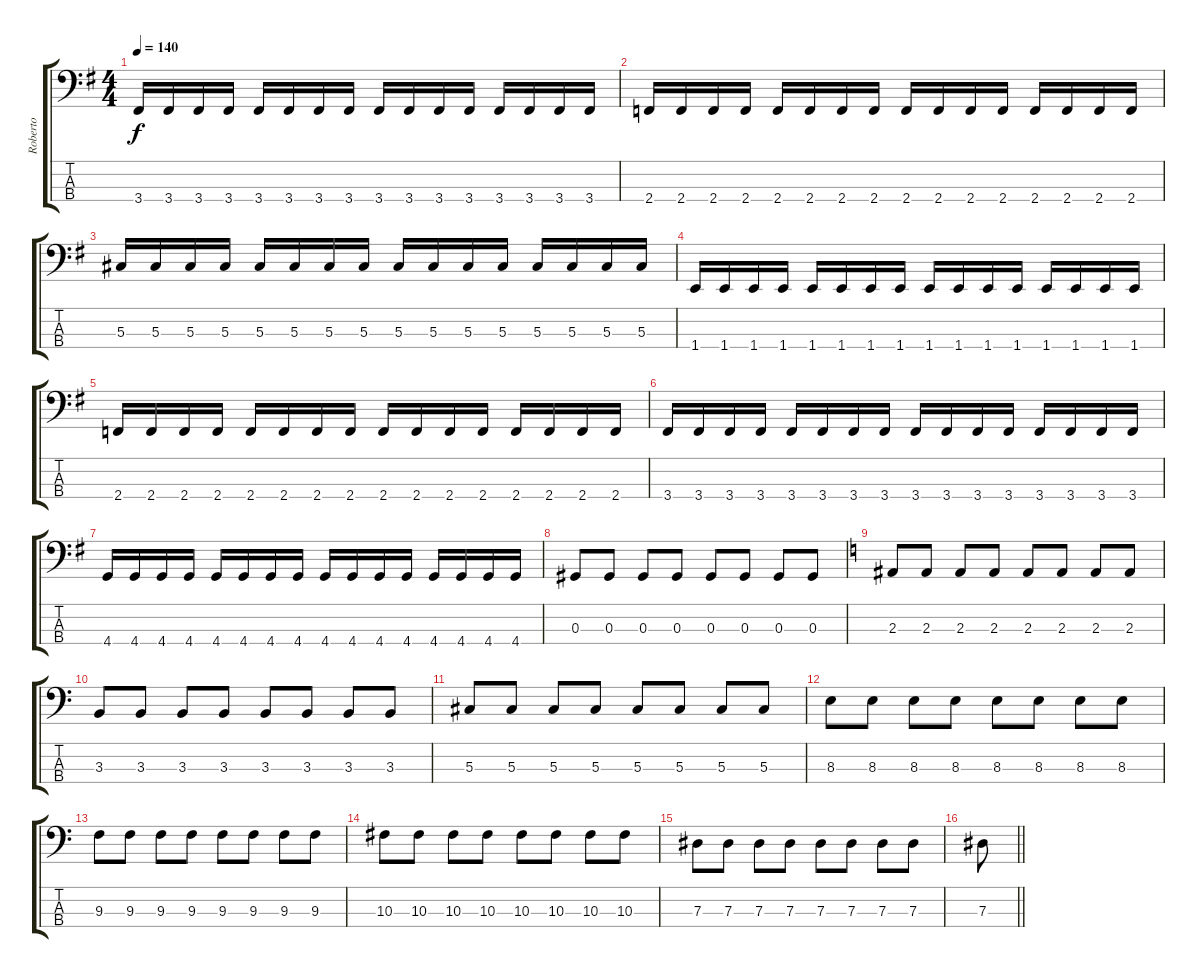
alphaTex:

\track ("Roberto" "Roberto") {instrument electricbassfinger}
\staff {score tabs}
\tuning (Gb2 Db2 Ab1 Eb1) {hide}
\ts (4 4)
\tempo 140
\clef f4
\ks g
3.4.16{dy f} 3.4.16 3.4.16 3.4.16 3.4.16 3.4.16 3.4.16 3.4.16 3.4.16 3.4.16 3.4.16 3.4.16 3.4.16 3.4.16 3.4.16 3.4.16 |
2.4.16 2.4.16 2.4.16 2.4.16 2.4.16 2.4.16 2.4.16 2.4.16 2.4.16 2.4.16 2.4.16 2.4.16 2.4.16 2.4.16 2.4.16 2.4.16 |
5.3.16 5.3.16 5.3.16 5.3.16 5.3.16 5.3.16 5.3.16 5.3.16 5.3.16 5.3.16 5.3.16 5.3.16 5.3.16 5.3.16 5.3.16 5.3.16 |
1.4.16 1.4.16 1.4.16 1.4.16 1.4.16 1.4.16 1.4.16 1.4.16 1.4.16 1.4.16 1.4.16 1.4.16 1.4.16 1.4.16 1.4.16 1.4.16 |
2.4.16 2.4.16 2.4.16 2.4.16 2.4.16 2.4.16 2.4.16 2.4.16 2.4.16 2.4.16 2.4.16 2.4.16 2.4.16 2.4.16 2.4.16 2.4.16 |
3.4.16 3.4.16 3.4.16 3.4.16 3.4.16 3.4.16 3.4.16 3.4.16 3.4.16 3.4.16 3.4.16 3.4.16 3.4.16 3.4.16 3.4.16 3.4.16 |
4.4.16 4.4.16 4.4.16 4.4.16 4.4.16 4.4.16 4.4.16 4.4.16 4.4.16 4.4.16 4.4.16 4.4.16 4.4.16 4.4.16 4.4.16 4.4.16 |
0.3.8 0.3.8 0.3.8 0.3.8 0.3.8 0.3.8 0.3.8 0.3.8 |
\ks c
2.3.8 2.3.8 2.3.8 2.3.8 2.3.8 2.3.8 2.3.8 2.3.8 |
3.3.8 3.3.8 3.3.8 3.3.8 3.3.8 3.3.8 3.3.8 3.3.8 |
5.3.8 5.3.8 5.3.8 5.3.8 5.3.8 5.3.8 5.3.8 5.3.8 |
8.3.8 8.3.8 8.3.8 8.3.8 8.3.8 8.3.8 8.3.8 8.3.8 |
9.3.8 9.3.8 9.3.8 9.3.8 9.3.8 9.3.8 9.3.8 9.3.8 |
10.3.8 10.3.8 10.3.8 10.3.8 10.3.8 10.3.8 10.3.8 10.3.8 |
7.3.8 7.3.8 7.3.8 7.3.8 7.3.8 7.3.8 7.3.8 7.3.8 |
\barLineRight lightlight
7.3.8
